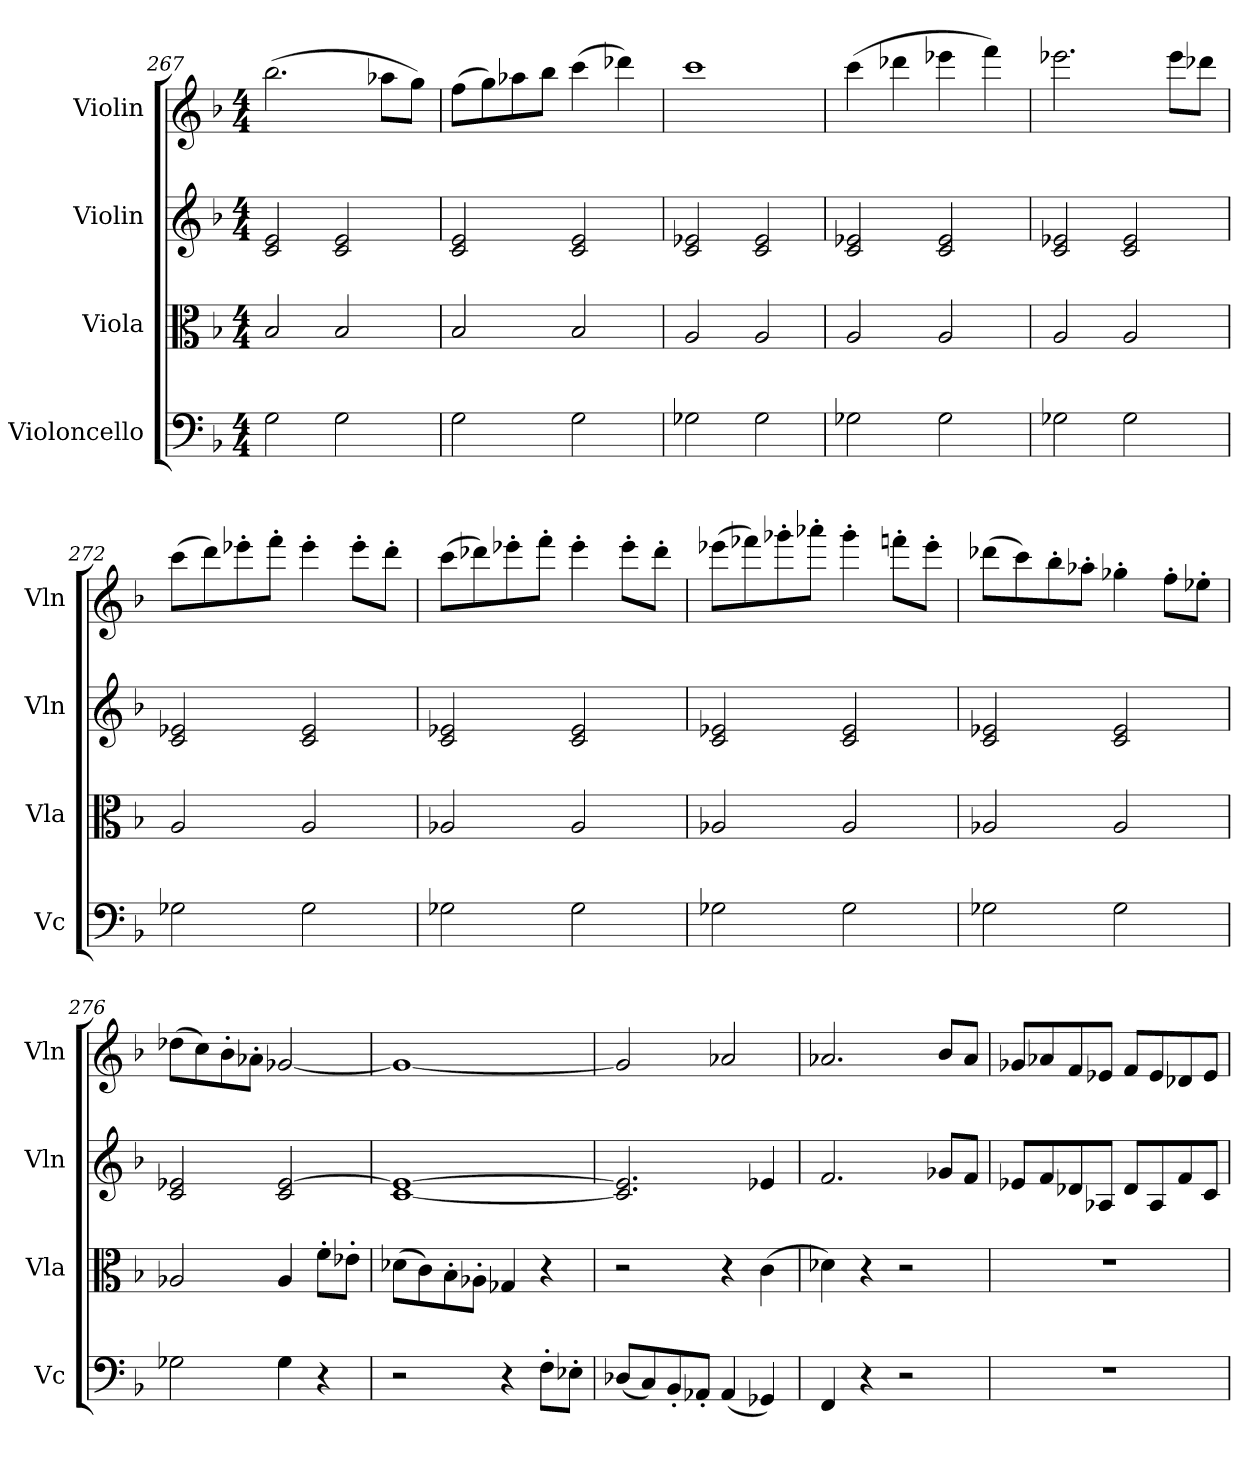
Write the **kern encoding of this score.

**kern	**kern	**kern	**kern
*part4	*part3	*part2	*part1
*staff4	*staff3	*staff2	*staff1
*I"Violoncello	*I"Viola	*I"Violin	*I"Violin
*I'Vc	*I'Vla	*I'Vln	*I'Vln
*clefF4	*clefC3	*clefG2	*clefG2
*k[b-]	*k[b-]	*k[b-]	*k[b-]
*M4/4	*M4/4	*M4/4	*M4/4
=267	=267	=267	=267
2G\	2B-/	2c/ 2e/	(2.bb-\
2G\	2B-/	2c/ 2e/	.
.	.	.	8aa-X\L
.	.	.	8gg\J)
=268	=268	=268	=268
2G\	2B-/	2c/ 2e/	(8ff\L
.	.	.	8gg\)
.	.	.	8aa-X\
.	.	.	8bb-\J
2G\	2B-/	2c/ 2e/	(4ccc\
.	.	.	4ddd-X\)
=269	=269	=269	=269
2G-X\	2A/	2c/ 2e-X/	1ccc
2G-\	2A/	2c/ 2e-/	.
=270	=270	=270	=270
2G-X\	2A/	2c/ 2e-X/	(4ccc\
.	.	.	4ddd-X\
2G-\	2A/	2c/ 2e-/	4eee-X\
.	.	.	4fff\)
=271	=271	=271	=271
2G-X\	2A/	2c/ 2e-X/	2.eee-X\
2G-\	2A/	2c/ 2e-/	.
.	.	.	8eee-\L
.	.	.	8ddd-X\J
=272	=272	=272	=272
2G-X\	2A/	2c/ 2e-X/	(8ccc\L
.	.	.	8ddd\)
.	.	.	8eee-X'\
.	.	.	8fff'\J
2G-\	2A/	2c/ 2e-/	4eee-'\
.	.	.	8eee-'\L
.	.	.	8ddd'\J
=273	=273	=273	=273
2G-X\	2A-X/	2c/ 2e-X/	(8ccc\L
.	.	.	8ddd-X\)
.	.	.	8eee-X'\
.	.	.	8fff'\J
2G-\	2A-/	2c/ 2e-/	4eee-'\
.	.	.	8eee-'\L
.	.	.	8ddd-'\J
=274	=274	=274	=274
2G-X\	2A-X/	2c/ 2e-X/	(8eee-X\L
.	.	.	8fff-X\)
.	.	.	8ggg-X'\
.	.	.	8aaa-X'\J
2G-\	2A-/	2c/ 2e-/	4ggg-'\
.	.	.	8fffn'\L
.	.	.	8eee-'\J
=275	=275	=275	=275
2G-X\	2A-X/	2c/ 2e-X/	(8ddd-X\L
.	.	.	8ccc\)
.	.	.	8bb-'\
.	.	.	8aa-X'\J
2G-\	2A-/	2c/ 2e-/	4gg-X'\
.	.	.	8ff'\L
.	.	.	8ee-X'\J
=276	=276	=276	=276
2G-X\	2A-X/	2c/ 2e-X/	(8dd-X\L
.	.	.	8cc\)
.	.	.	8b-'\
.	.	.	8a-X'/J
4G-\	4A-/	2c/ [2e-/	[2g-X/
4r	8f'\L	.	.
.	8e-X'\J	.	.
=277	=277	=277	=277
2r	(8d-X\L	[1c 1e-_	1g-_
.	8c\)	.	.
.	8B-'\	.	.
.	8A-X'\J	.	.
4r	4G-X/	.	.
8F'\L	4r	.	.
8E-X'\J	.	.	.
=278	=278	=278	=278
(8D-X/L	2r	2.c]/ 2.e-]/	2g-/]
8C/)	.	.	.
8BB-'/	.	.	.
8AA-X'/J	.	.	.
(4AA-/	4r	.	2a-X/
4GG-X/)	(4c\	4e-X/	.
=279	=279	=279	=279
4FF/	4d-X\)	2.f/	2.a-X/
4r	4r	.	.
2r	2r	.	.
.	.	8g-X/L	8b-\L
.	.	8f/J	8a-/J
=280	=280	=280	=280
1r	1r	8e-X/L	8g-X/L
.	.	8f/	8a-X/
.	.	8d-X/	8f/
.	.	8A-X/J	8e-X/J
.	.	8d-/L	8f/L
.	.	8A-/	8e-/
.	.	8f/	8d-X/
.	.	8c/J	8e-/J
=	=	=	=
*-	*-	*-	*-
